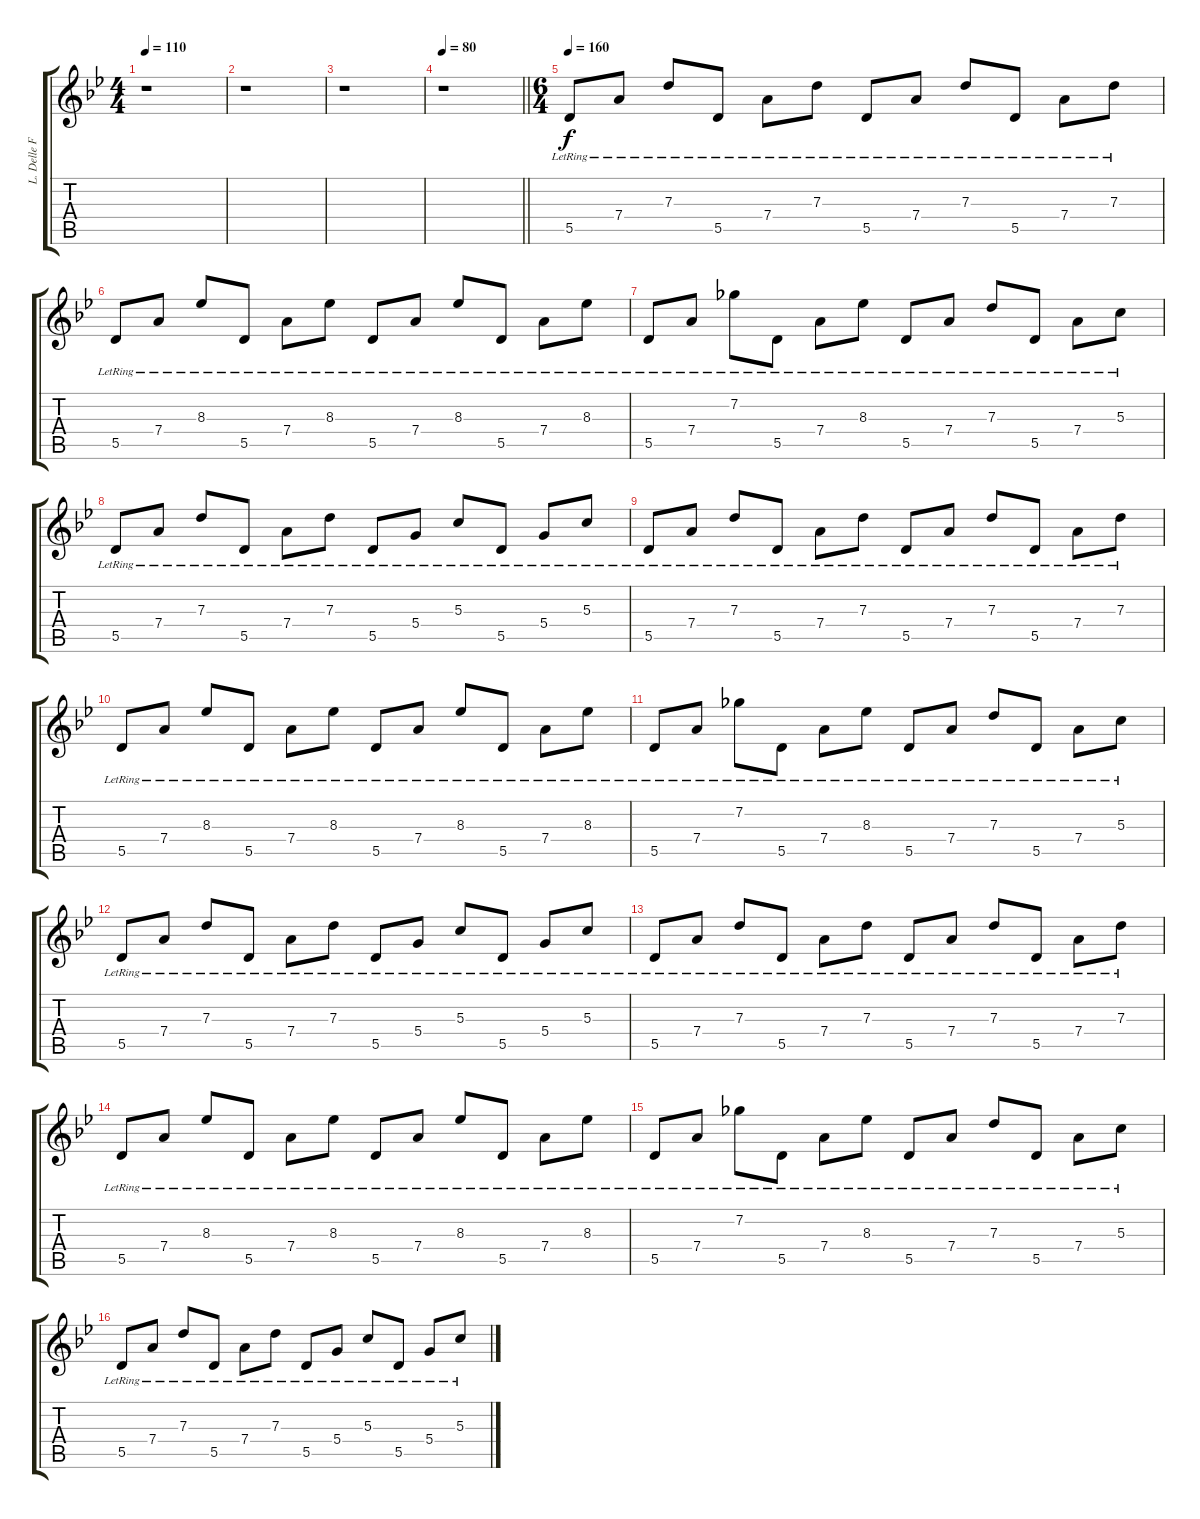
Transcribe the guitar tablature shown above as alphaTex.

\track ("L. Delle Fave (Clean Guitar R)" "L. Delle F") {instrument electricguitarclean}
\staff {score tabs}
\tuning (E4 B3 G3 D3 A2 E2) {hide}
\ts (4 4)
\tempo 110
\clef g2
\ks gminor
r.1{dy f} |
r.1 |
r.1 |
\tempo 80
\barLineRight lightlight
r.1 |
\ts (6 4)
\tempo 160
5.5{lr}.8{instrument electricguitarclean} 7.4{lr}.8 7.3{lr}.8 5.5{lr}.8 7.4{lr}.8 7.3{lr}.8 5.5{lr}.8 7.4{lr}.8 7.3{lr}.8 5.5{lr}.8 7.4{lr}.8 7.3{lr}.8 |
5.5{lr}.8 7.4{lr}.8 8.3{lr}.8 5.5{lr}.8 7.4{lr}.8 8.3{lr}.8 5.5{lr}.8 7.4{lr}.8 8.3{lr}.8 5.5{lr}.8 7.4{lr}.8 8.3{lr}.8 |
5.5{lr}.8 7.4{lr}.8 7.2{lr}.8 5.5{lr}.8 7.4{lr}.8 8.3{lr}.8 5.5{lr}.8 7.4{lr}.8 7.3{lr}.8 5.5{lr}.8 7.4{lr}.8 5.3{lr}.8 |
5.5{lr}.8 7.4{lr}.8 7.3{lr}.8 5.5{lr}.8 7.4{lr}.8 7.3{lr}.8 5.5{lr}.8 5.4{lr}.8 5.3{lr}.8 5.5{lr}.8 5.4{lr}.8 5.3{lr}.8 |
5.5{lr}.8 7.4{lr}.8 7.3{lr}.8 5.5{lr}.8 7.4{lr}.8 7.3{lr}.8 5.5{lr}.8 7.4{lr}.8 7.3{lr}.8 5.5{lr}.8 7.4{lr}.8 7.3{lr}.8 |
5.5{lr}.8 7.4{lr}.8 8.3{lr}.8 5.5{lr}.8 7.4{lr}.8 8.3{lr}.8 5.5{lr}.8 7.4{lr}.8 8.3{lr}.8 5.5{lr}.8 7.4{lr}.8 8.3{lr}.8 |
5.5{lr}.8 7.4{lr}.8 7.2{lr}.8 5.5{lr}.8 7.4{lr}.8 8.3{lr}.8 5.5{lr}.8 7.4{lr}.8 7.3{lr}.8 5.5{lr}.8 7.4{lr}.8 5.3{lr}.8 |
5.5{lr}.8 7.4{lr}.8 7.3{lr}.8 5.5{lr}.8 7.4{lr}.8 7.3{lr}.8 5.5{lr}.8 5.4{lr}.8 5.3{lr}.8 5.5{lr}.8 5.4{lr}.8 5.3{lr}.8 |
5.5{lr}.8 7.4{lr}.8 7.3{lr}.8 5.5{lr}.8 7.4{lr}.8 7.3{lr}.8 5.5{lr}.8 7.4{lr}.8 7.3{lr}.8 5.5{lr}.8 7.4{lr}.8 7.3{lr}.8 |
5.5{lr}.8 7.4{lr}.8 8.3{lr}.8 5.5{lr}.8 7.4{lr}.8 8.3{lr}.8 5.5{lr}.8 7.4{lr}.8 8.3{lr}.8 5.5{lr}.8 7.4{lr}.8 8.3{lr}.8 |
5.5{lr}.8 7.4{lr}.8 7.2{lr}.8 5.5{lr}.8 7.4{lr}.8 8.3{lr}.8 5.5{lr}.8 7.4{lr}.8 7.3{lr}.8 5.5{lr}.8 7.4{lr}.8 5.3{lr}.8 |
5.5{lr}.8 7.4{lr}.8 7.3{lr}.8 5.5{lr}.8 7.4{lr}.8 7.3{lr}.8 5.5{lr}.8 5.4{lr}.8 5.3{lr}.8 5.5{lr}.8 5.4{lr}.8 5.3{lr}.8
